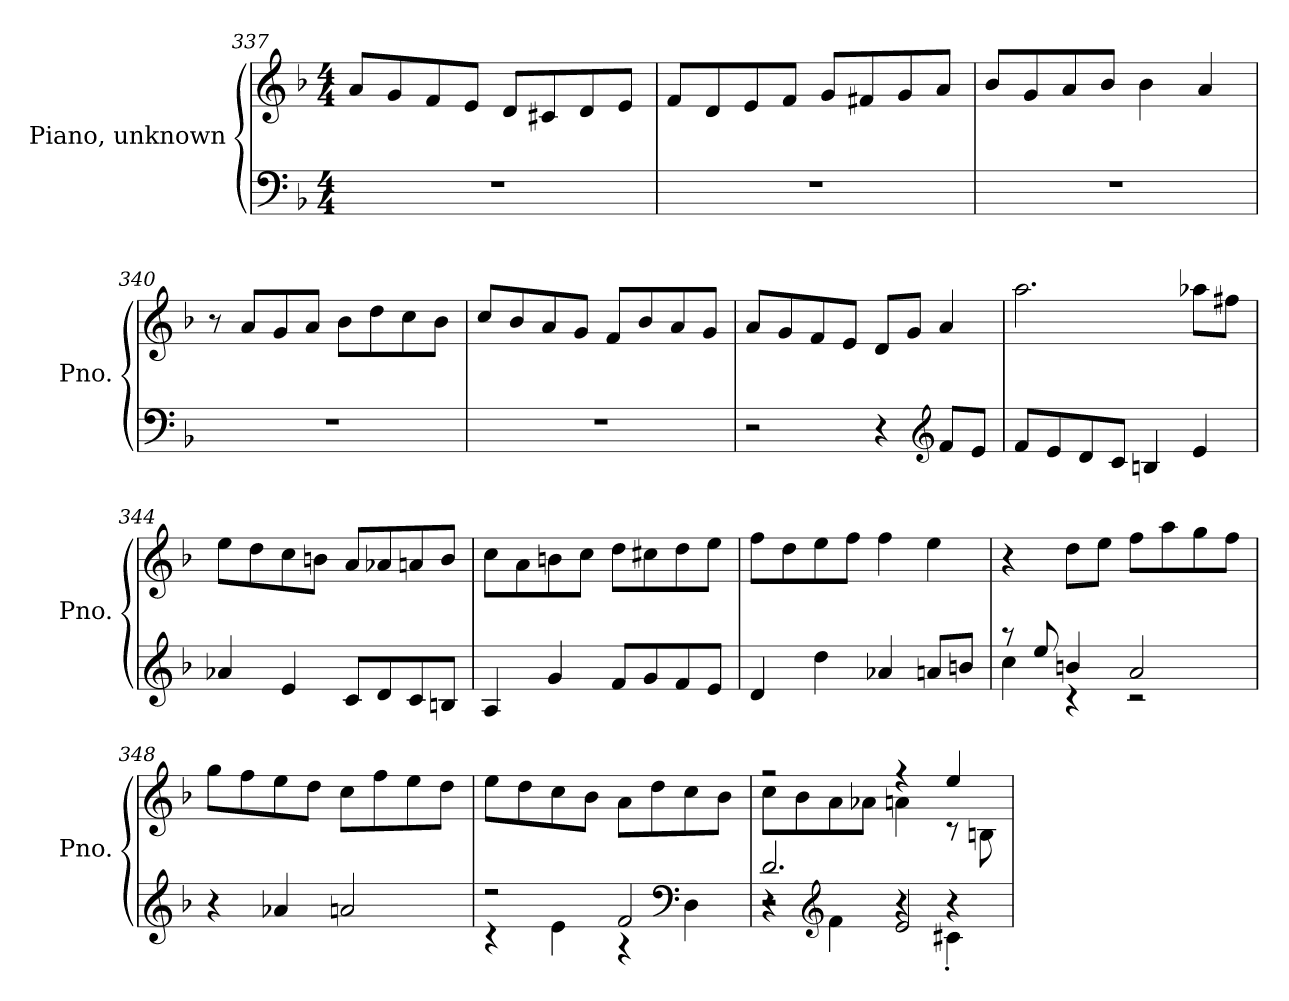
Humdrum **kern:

**kern	**kern
*part1	*part1
*staff2	*staff1
*I"Piano, unknown	*
*I'Pno.	*
*clefF4	*clefG2
*k[b-]	*k[b-]
*M4/4	*M4/4
=337	=337
1r	8a/L
.	8g/
.	8f/
.	8e/J
.	8d/L
.	8c#X/
.	8d/
.	8e/J
!!LO:LB:g=z
=338	=338
1r	8f/L
.	8d/
.	8e/
.	8f/J
.	8g/L
.	8f#X/
.	8g/
.	8a/J
=339	=339
1r	8b-/L
.	8g/
.	8a/
.	8b-/J
.	4b-\
.	4a/
=340	=340
1r	8r
.	8a/L
.	8g/
.	8a/J
.	8b-\L
.	8dd\
.	8cc\
.	8b-\J
=341	=341
1r	8cc/L
.	8b-/
.	8a/
.	8g/J
.	8f/L
.	8b-/
.	8a/
.	8g/J
=342	=342
2r	8a/L
.	8g/
.	8f/
.	8e/J
4r	8d/L
.	8g/J
*clefG2	*
8f/L	4a/
8e/J	.
!!LO:LB:g=z
=343	=343
8f/L	2.aa\
8e/	.
8d/	.
8c/J	.
4Bn/	.
4e/	8aa-X\L
.	8ff#X\J
=344	=344
4a-X/	8ee\L
.	8dd\
4e/	8cc\
.	8bn\J
8c/L	8a/L
8d/	8a-X/
8c/	8an/
8Bn/J	8b/J
=345	=345
4A/	8cc\L
.	8a\
4g/	8bn\
.	8cc\J
8f/L	8dd\L
8g/	8cc#X\
8f/	8dd\
8e/J	8ee\J
=346	=346
4d/	8ff\L
.	8dd\
4dd\	8ee\
.	8ff\J
4a-X/	4ff\
8an/L	4ee\
8bn/J	.
!!LO:LB:g=z
=347	=347
*^	*
8r	4cc\	4r
8ee/	.	.
4bn/	4r	8dd\L
.	.	8ee\J
2a/	2r	8ff\L
.	.	8aa\
.	.	8gg\
.	.	8ff\J
*v	*v	*
=348	=348
4r	8gg\L
.	8ff\
4a-X/	8ee\
.	8dd\J
2an/	8cc\L
.	8ff\
.	8ee\
.	8dd\J
=349	=349
*^	*
2r	4r	8ee\L
.	.	8dd\
.	4e\	8cc\
.	.	8b-\J
2f/	4r	8a\L
.	.	8dd\
*clefF4	*	*
.	4D\	8cc\
.	.	8b-\J
=350	=350	=350
*	*^	*^
2r	4r	2.d/	2r	8cc\L
.	.	.	.	8b-\
*clefG2	*	*	*	*
.	4f\	.	.	8a\
.	.	.	.	8a-X\J
2e/	4r	.	4r	4an\
.	4c#X'\	4r	4ee/	8r
.	.	.	.	8Bn\
*v	*v	*v	*	*
*	*v	*v
=	=
*-	*-
